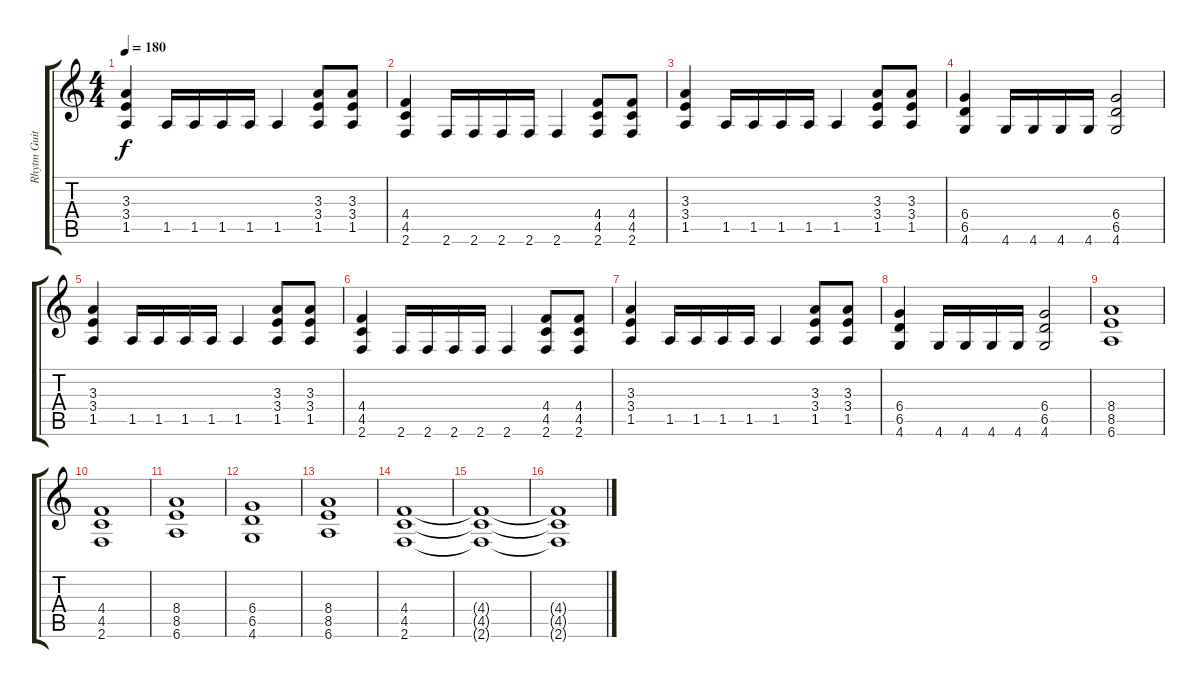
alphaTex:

\track ("Rhytm Guitar" "Rhytm Guit") {instrument distortionguitar}
\staff {score tabs}
\tuning (Eb4 Bb3 Gb3 Db3 Ab2 Eb2) {hide}
\ts (4 4)
\tempo 180
\clef g2
\ks c
(3.3 3.4 1.5).4{dy f} 1.5.16 1.5.16 1.5.16 1.5.16 1.5.4 (3.3 3.4 1.5).8 (3.3 3.4 1.5).8 |
(4.4 4.5 2.6).4 2.6.16 2.6.16 2.6.16 2.6.16 2.6.4 (4.4 4.5 2.6).8 (4.4 4.5 2.6).8 |
(3.3 3.4 1.5).4 1.5.16 1.5.16 1.5.16 1.5.16 1.5.4 (3.3 3.4 1.5).8 (3.3 3.4 1.5).8 |
(6.4 6.5 4.6).4 4.6.16 4.6.16 4.6.16 4.6.16 (6.4 6.5 4.6).2 |
(3.3 3.4 1.5).4 1.5.16 1.5.16 1.5.16 1.5.16 1.5.4 (3.3 3.4 1.5).8 (3.3 3.4 1.5).8 |
(4.4 4.5 2.6).4 2.6.16 2.6.16 2.6.16 2.6.16 2.6.4 (4.4 4.5 2.6).8 (4.4 4.5 2.6).8 |
(3.3 3.4 1.5).4 1.5.16 1.5.16 1.5.16 1.5.16 1.5.4 (3.3 3.4 1.5).8 (3.3 3.4 1.5).8 |
(6.4 6.5 4.6).4 4.6.16 4.6.16 4.6.16 4.6.16 (6.4 6.5 4.6).2 |
(8.4 8.5 6.6).1 |
(4.4 4.5 2.6).1 |
(8.4 8.5 6.6).1 |
(6.4 6.5 4.6).1 |
(8.4 8.5 6.6).1 |
(4.4 4.5 2.6).1 |
(4.4{t} 4.5{t} 2.6{t}).1 |
(4.4{t} 4.5{t} 2.6{t}).1
